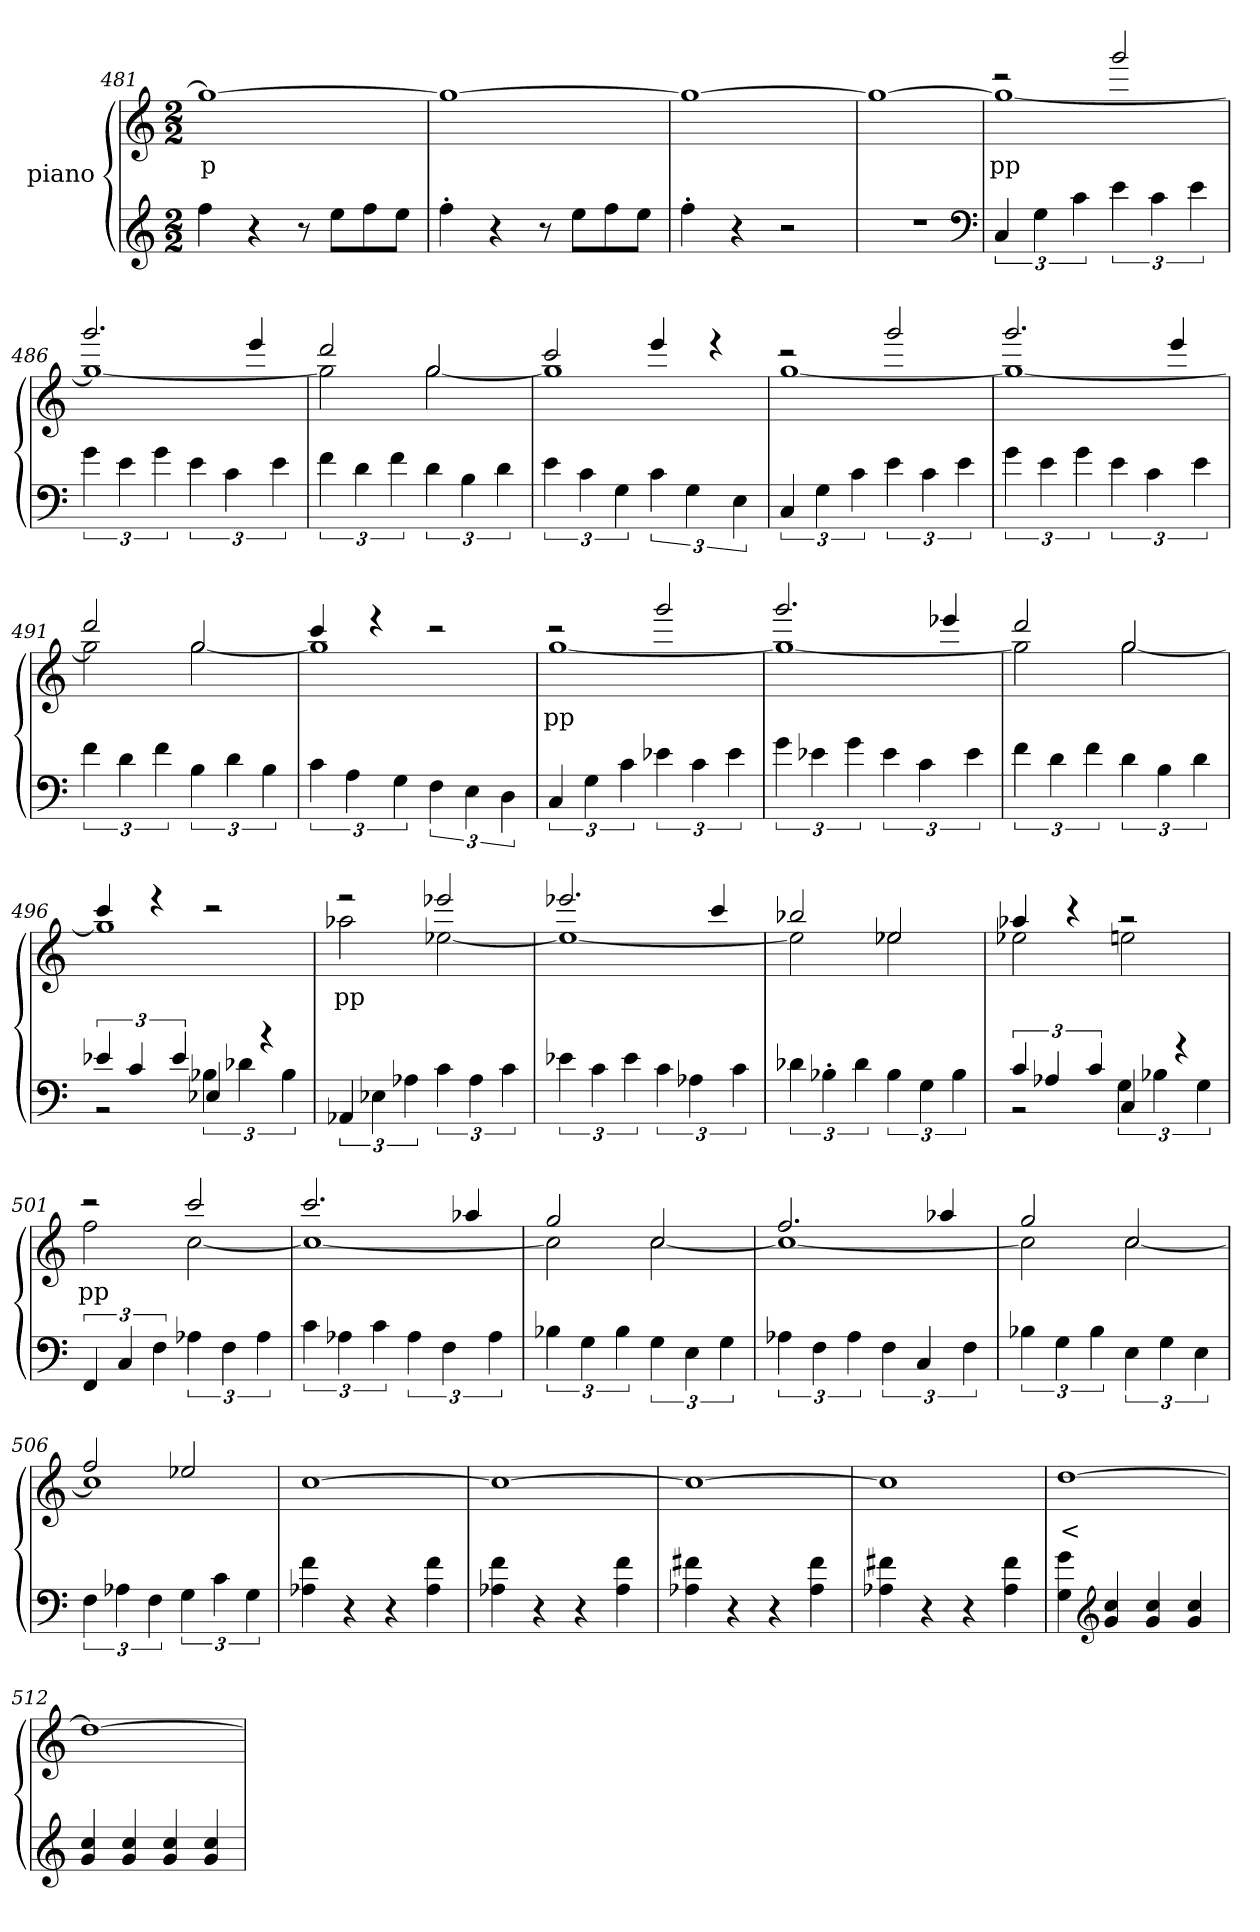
**kern	**kern	**text
*part2	*part1	*part1
*staff2	*staff1	*staff1
*	*I"piano	*
*clefG2	*clefG2	*
*k[]	*k[]	*
*C:	*C:	*
*M2/2	*M2/2	*
=481	=481	=481
4ff	1gg_	p
4r	.	.
8r	.	.
8eeL	.	.
8ff	.	.
8eeJ	.	.
=482	=482	=482
4ff'>	1gg_	.
4r	.	.
8r	.	.
8eeL	.	.
8ff	.	.
8eeJ	.	.
=483	=483	=483
4ff'>	1gg_	.
4r	.	.
2r	.	.
=484	=484	=484
1r	1gg_	.
*clefF4	*	*
=485	=485	=485
*	*^	*
6C	2r	1gg_	pp
6G	.	.	.
6c	.	.	.
6e	2ggg	.	.
6c	.	.	.
6e	.	.	.
=486	=486	=486	=486
6g	2.ggg	1gg_	.
6e	.	.	.
6g	.	.	.
6e	.	.	.
6c	.	.	.
.	4eee	.	.
6e	.	.	.
=487	=487	=487	=487
6f	2ddd	2gg]	.
6d	.	.	.
6f	.	.	.
6d	2gg	[2gg	.
6B	.	.	.
6d	.	.	.
=488	=488	=488	=488
6e	2ccc	1gg]	.
6c	.	.	.
6G	.	.	.
6c	4eee	.	.
6G	.	.	.
.	4r	.	.
6E	.	.	.
=489	=489	=489	=489
6C	2r	[1gg	.
6G	.	.	.
6c	.	.	.
6e	2ggg	.	.
6c	.	.	.
6e	.	.	.
=490	=490	=490	=490
6g	2.ggg	1gg_	.
6e	.	.	.
6g	.	.	.
6e	.	.	.
6c	.	.	.
.	4eee	.	.
6e	.	.	.
=491	=491	=491	=491
6f	2ddd	2gg]	.
6d	.	.	.
6f	.	.	.
6B	2gg	[2gg	.
6d	.	.	.
6B	.	.	.
=492	=492	=492	=492
6c	4ccc	1gg]	.
6A	.	.	.
.	4r	.	.
6G	.	.	.
6F	2r	.	.
6E	.	.	.
6D	.	.	.
=493	=493	=493	=493
6C	2r	[1gg	pp
6G	.	.	.
6c	.	.	.
6e-X	2ggg	.	.
6c	.	.	.
6e-	.	.	.
=494	=494	=494	=494
6g	2.ggg	1gg_	.
6e-X	.	.	.
6g	.	.	.
6e-	.	.	.
6c	.	.	.
.	4eee-X	.	.
6e-	.	.	.
=495	=495	=495	=495
6f	2ddd	2gg]	.
6d	.	.	.
6f	.	.	.
6d	2gg	[2gg	.
6B	.	.	.
6d	.	.	.
=496	=496	=496	=496
*^	*	*	*
6e-X	2r	4ccc	1gg]	.
6c	.	.	.	.
.	.	4r	.	.
6e-	.	.	.	.
4E-	6B-X	2r	.	.
.	6d-X	.	.	.
4r	.	.	.	.
.	6B-	.	.	.
*v	*v	*	*	*
=497	=497	=497	=497
6AA-X	2r	2aa-X	pp
6E-X	.	.	.
6A-	.	.	.
6c	2eee-X	[2ee-	.
6A-	.	.	.
6c	.	.	.
=498	=498	=498	=498
6e-X	2.eee-X	1ee-_	.
6c	.	.	.
6e-	.	.	.
6c	.	.	.
6A-X	.	.	.
.	4ccc	.	.
6c	.	.	.
=499	=499	=499	=499
6d-X	2bb-X	2ee-]	.
6B-X'>	.	.	.
6d-	.	.	.
6B-	2ee-X	2ee-	.
6G	.	.	.
6B-	.	.	.
=500	=500	=500	=500
*^	*	*	*
6c	2r	4aa-X	2ee-X	.
6A-X	.	.	.	.
.	.	4r	.	.
6c	.	.	.	.
4C	6G	2r	2een	.
.	6B-X	.	.	.
4r	.	.	.	.
.	6G	.	.	.
*v	*v	*	*	*
=501	=501	=501	=501
6FF	2r	2ff	pp
6C	.	.	.
6F	.	.	.
6A-X	2ccc	[2cc	.
6F	.	.	.
6A-	.	.	.
=502	=502	=502	=502
6c	2.ccc	1cc_	.
6A-X	.	.	.
6c	.	.	.
6A-	.	.	.
6F	.	.	.
.	4aa-X	.	.
6A-	.	.	.
=503	=503	=503	=503
6B-X	2gg	2cc]	.
6G	.	.	.
6B-	.	.	.
6G	2cc	[2cc	.
6E	.	.	.
6G	.	.	.
=504	=504	=504	=504
6A-X	2.ff	1cc_	.
6F	.	.	.
6A-	.	.	.
6F	.	.	.
6C	.	.	.
.	4aa-X	.	.
6F	.	.	.
=505	=505	=505	=505
6B-X	2gg	2cc]	.
6G	.	.	.
6B-	.	.	.
6E	2cc	[2cc	.
6G	.	.	.
6E	.	.	.
=506	=506	=506	=506
6F	2ff	1cc]	.
6A-X	.	.	.
6F	.	.	.
6G	2ee-X	.	.
6c	.	.	.
6G	.	.	.
*	*v	*v	*
=507	=507	=507
4A-X 4f	[1cc	.
4r	.	.
4r	.	.
4A- 4f	.	.
=508	=508	=508
4A-X 4f	1cc_	.
4r	.	.
4r	.	.
4A- 4f	.	.
=509	=509	=509
4A-X 4f#X	1cc_	.
4r	.	.
4r	.	.
4A- 4f#	.	.
=510	=510	=510
4A-X 4f#X	1cc]	.
4r	.	.
4r	.	.
4A- 4f#	.	.
=511	=511	=511
4G 4g	[1dd	<
*clefG2	*	*
4g 4cc	.	.
4g 4cc	.	.
4g 4cc	.	.
=512	=512	=512
4g 4cc	1dd_	.
4g 4cc	.	.
4g 4cc	.	.
4g 4cc	.	.
=	=	=
*-	*-	*-
